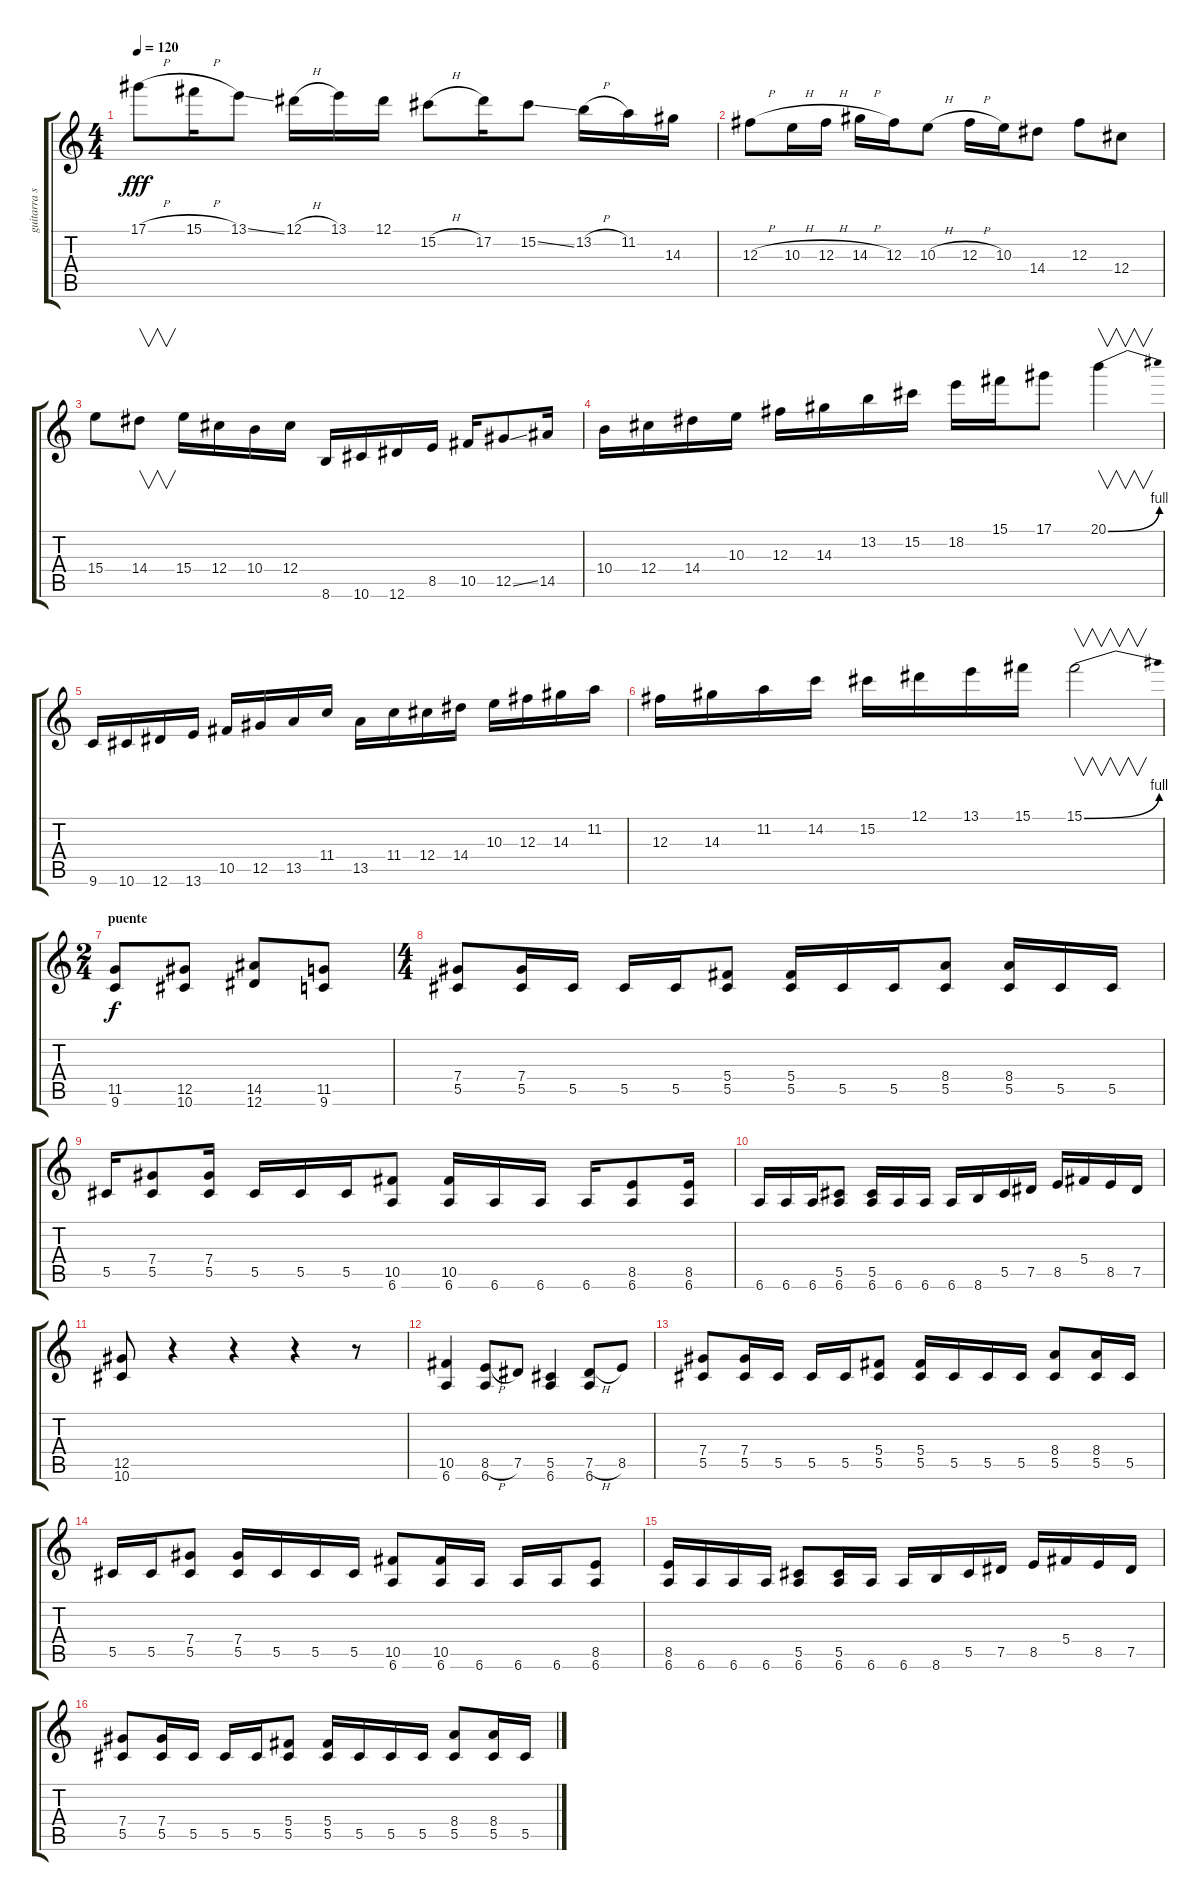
\track ("guitarra solista" "guitarra s") {instrument distortionguitar}
\staff {score tabs}
\tuning (Eb4 Bb3 Gb3 Db3 Ab2 Eb2) {hide}
\ts (4 4)
\tempo 120
\clef g2
\ks c
17.1{h}.8{dy fff} 15.1{h}.16 13.1{ss}.8 12.1{h}.16 13.1.16 12.1.16 15.2{h}.8 17.2.16 15.2{ss}.8 13.2{h}.16 11.2.16 14.3.16 |
12.3{h}.8 10.3{h}.16 12.3{h}.16 14.3{h}.16 12.3.16 10.3{h}.8 12.3{h}.16 10.3.16 14.4.8 12.3.8 12.4.8 |
15.4.8 14.4.8{v} 15.4.16 12.4.16 10.4.16 12.4.16 8.6.16 10.6.16 12.6.16 8.5.16 10.5.16 12.5{ss}.8 14.5.16 |
10.4.16 12.4.16 14.4.16 10.3.16 12.3.16 14.3.16 13.2.16 15.2.16 18.2.16 15.1.16 17.1.8 20.1{be (bend 0 0 60 4)}.4{v} |
9.6.16 10.6.16 12.6.16 13.6.16 10.5.16 12.5.16 13.5.16 11.4.16 13.5.16 11.4.16 12.4.16 14.4.16 10.3.16 12.3.16 14.3.16 11.2.16 |
12.3.16 14.3.16 11.2.16 14.2.16 15.2.16 12.1.16 13.1.16 15.1.16 15.1{be (bend 0 0 60 4)}.2{v} |
\ts (2 4)
\section ("" "puente")
(11.5 9.6).8{dy f} (12.5 10.6).8 (14.5 12.6).8 (11.5 9.6).8 |
\ts (4 4)
(7.4 5.5).8 (7.4 5.5).16 5.5.16 5.5.16 5.5.16 (5.4 5.5).8 (5.4 5.5).16 5.5.16 5.5.16 (8.4 5.5).8 (8.4 5.5).16 5.5.16 5.5.16 |
5.5.16 (7.4 5.5).8 (7.4 5.5).16 5.5.16 5.5.16 5.5.16 (10.5 6.6).8 (10.5 6.6).16 6.6.16 6.6.16 6.6.16 (8.5 6.6).8 (8.5 6.6).16 |
6.6.16 6.6.16 6.6.16 (5.5 6.6).8 (5.5 6.6).16 6.6.16 6.6.16 6.6.16 8.6.16 5.5.16 7.5.16 8.5.16 5.4.16 8.5.16 7.5.16 |
(12.5 10.6).8 r.4 r.4 r.4 r.8 |
(10.5 6.6).4 (8.5{h} 6.6).8 7.5.8 (5.5 6.6).4 (7.5{h} 6.6).8 8.5.8 |
(7.4 5.5).8 (7.4 5.5).16 5.5.16 5.5.16 5.5.16 (5.4 5.5).8 (5.4 5.5).16 5.5.16 5.5.16 5.5.16 (8.4 5.5).8 (8.4 5.5).16 5.5.16 |
5.5.16 5.5.16 (7.4 5.5).8 (7.4 5.5).16 5.5.16 5.5.16 5.5.16 (10.5 6.6).8 (10.5 6.6).16 6.6.16 6.6.16 6.6.16 (8.5 6.6).8 |
(8.5 6.6).16 6.6.16 6.6.16 6.6.16 (5.5 6.6).8 (5.5 6.6).16 6.6.16 6.6.16 8.6.16 5.5.16 7.5.16 8.5.16 5.4.16 8.5.16 7.5.16 |
(7.4 5.5).8 (7.4 5.5).16 5.5.16 5.5.16 5.5.16 (5.4 5.5).8 (5.4 5.5).16 5.5.16 5.5.16 5.5.16 (8.4 5.5).8 (8.4 5.5).16 5.5.16
